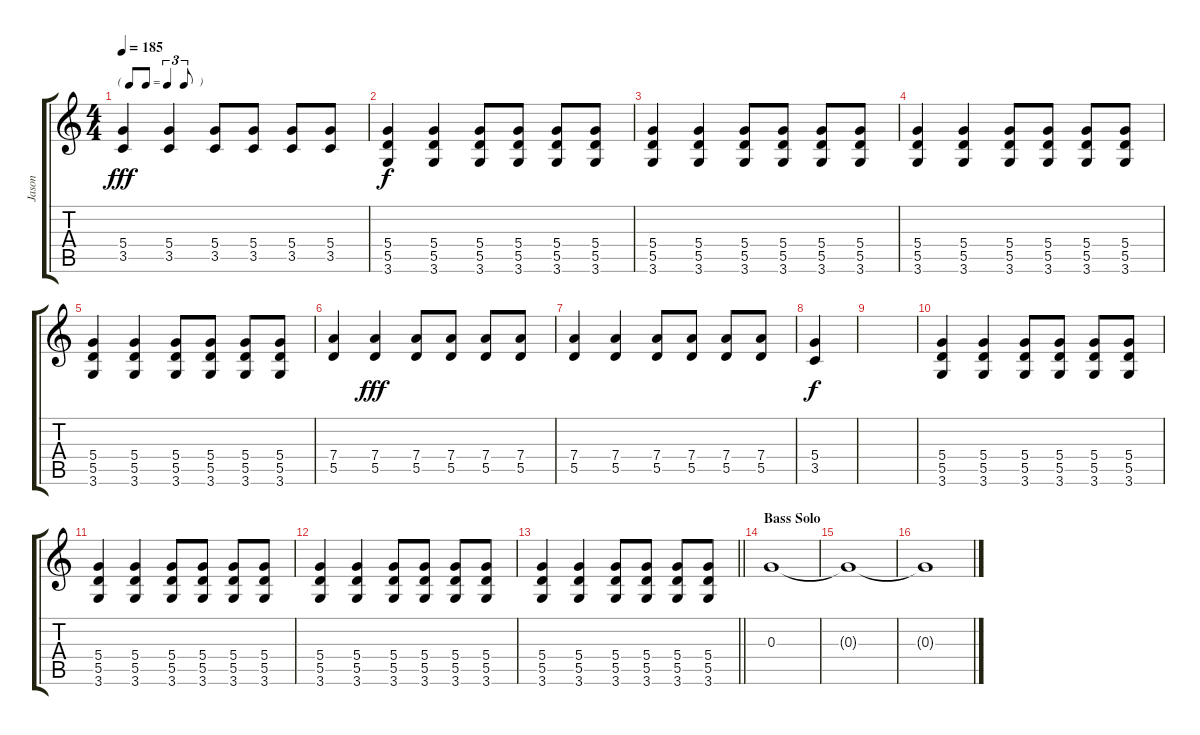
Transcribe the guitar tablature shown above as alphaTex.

\track ("Jason" "Jason") {instrument overdrivenguitar}
\staff {score tabs}
\tuning (E4 B3 G3 D3 A2 E2) {hide}
\ts (4 4)
\tf triplet8th
\tempo 185
\clef g2
\ks c
(5.4 3.5).4{dy fff} (5.4 3.5).4 (5.4 3.5).8 (5.4 3.5).8 (5.4 3.5).8 (5.4 3.5).8 |
(5.4 5.5 3.6).4{dy f} (5.4 5.5 3.6).4 (5.4 5.5 3.6).8 (5.4 5.5 3.6).8 (5.4 5.5 3.6).8 (5.4 5.5 3.6).8 |
(5.4 5.5 3.6).4 (5.4 5.5 3.6).4 (5.4 5.5 3.6).8 (5.4 5.5 3.6).8 (5.4 5.5 3.6).8 (5.4 5.5 3.6).8 |
(5.4 5.5 3.6).4 (5.4 5.5 3.6).4 (5.4 5.5 3.6).8 (5.4 5.5 3.6).8 (5.4 5.5 3.6).8 (5.4 5.5 3.6).8 |
(5.4 5.5 3.6).4 (5.4 5.5 3.6).4 (5.4 5.5 3.6).8 (5.4 5.5 3.6).8 (5.4 5.5 3.6).8 (5.4 5.5 3.6).8 |
(7.4 5.5).4 (7.4 5.5).4{dy fff} (7.4 5.5).8 (7.4 5.5).8 (7.4 5.5).8 (7.4 5.5).8 |
(7.4 5.5).4 (7.4 5.5).4 (7.4 5.5).8 (7.4 5.5).8 (7.4 5.5).8 (7.4 5.5).8 |
(5.4 3.5).4{dy f} |
|
(5.4 5.5 3.6).4 (5.4 5.5 3.6).4 (5.4 5.5 3.6).8 (5.4 5.5 3.6).8 (5.4 5.5 3.6).8 (5.4 5.5 3.6).8 |
(5.4 5.5 3.6).4 (5.4 5.5 3.6).4 (5.4 5.5 3.6).8 (5.4 5.5 3.6).8 (5.4 5.5 3.6).8 (5.4 5.5 3.6).8 |
(5.4 5.5 3.6).4 (5.4 5.5 3.6).4 (5.4 5.5 3.6).8 (5.4 5.5 3.6).8 (5.4 5.5 3.6).8 (5.4 5.5 3.6).8 |
\barLineRight lightlight
(5.4 5.5 3.6).4 (5.4 5.5 3.6).4 (5.4 5.5 3.6).8 (5.4 5.5 3.6).8 (5.4 5.5 3.6).8 (5.4 5.5 3.6).8 |
\section ("" "Bass Solo")
0.3.1 |
0.3{t}.1 |
0.3{t}.1
